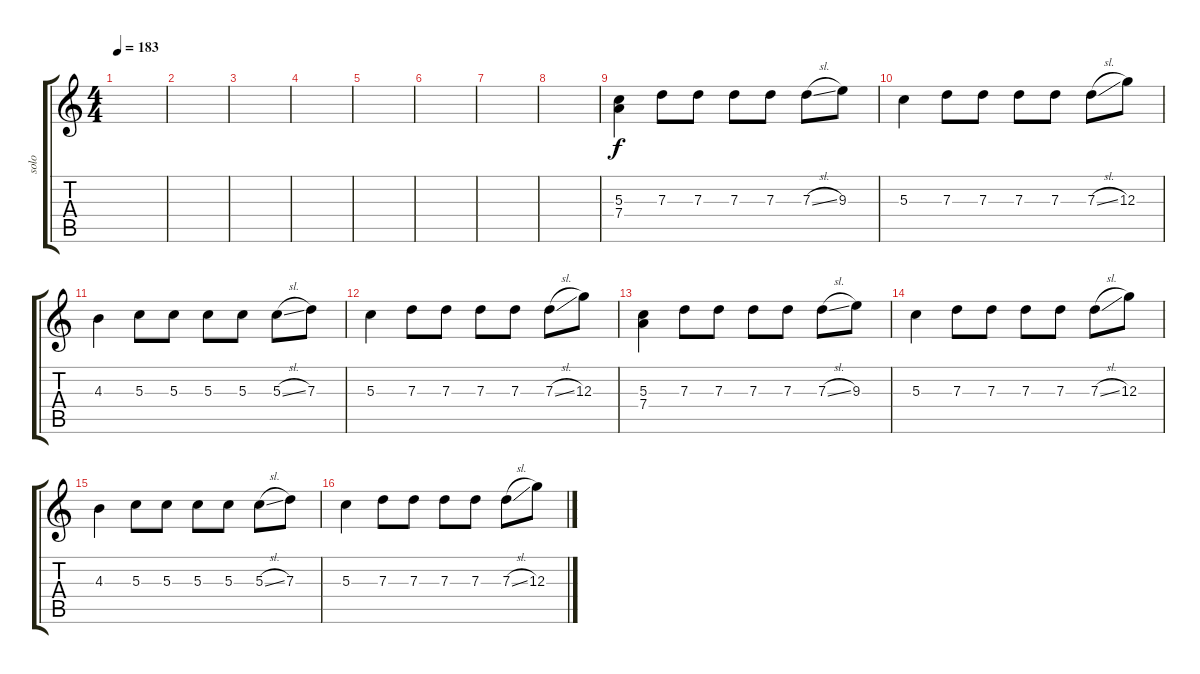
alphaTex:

\track ("solo" "solo") {instrument distortionguitar}
\staff {score tabs}
\tuning (E4 B3 G3 D3 A2 D2) {hide}
\ts (4 4)
\tempo 183
\clef g2
\ks c
|
|
|
|
|
|
|
|
(5.3 7.4).4 7.3.8 7.3.8 7.3.8 7.3.8 7.3{sl}.8 9.3.8 |
5.3.4 7.3.8 7.3.8 7.3.8 7.3.8 7.3{sl}.8 12.3.8 |
4.3.4 5.3.8 5.3.8 5.3.8 5.3.8 5.3{sl}.8 7.3.8 |
5.3.4 7.3.8 7.3.8 7.3.8 7.3.8 7.3{sl}.8 12.3.8 |
(5.3 7.4).4 7.3.8 7.3.8 7.3.8 7.3.8 7.3{sl}.8 9.3.8 |
5.3.4 7.3.8 7.3.8 7.3.8 7.3.8 7.3{sl}.8 12.3.8 |
4.3.4 5.3.8 5.3.8 5.3.8 5.3.8 5.3{sl}.8 7.3.8 |
5.3.4 7.3.8 7.3.8 7.3.8 7.3.8 7.3{sl}.8 12.3.8
